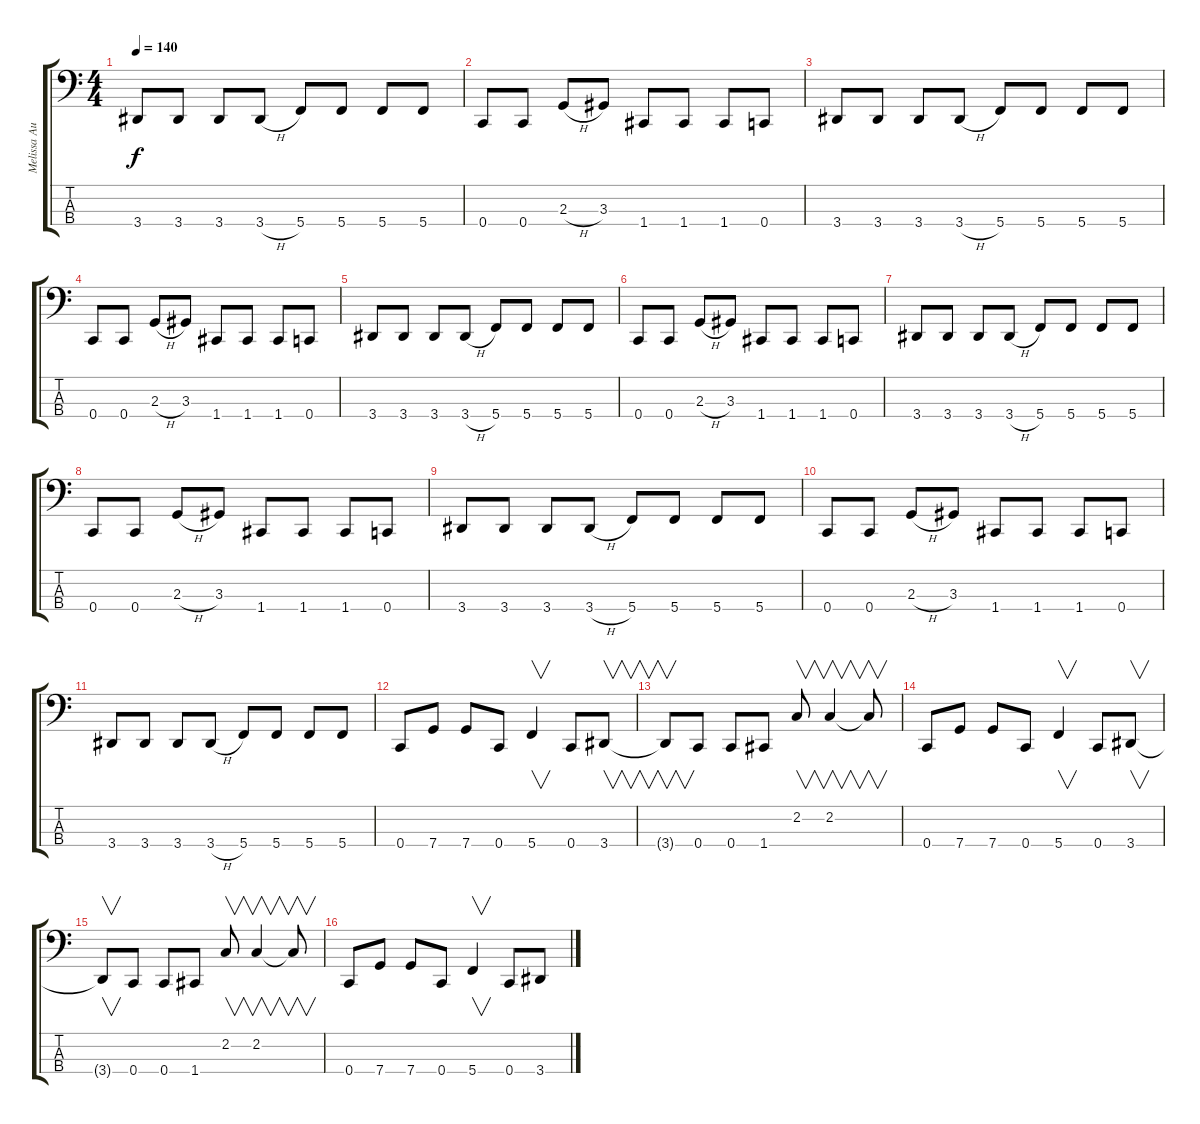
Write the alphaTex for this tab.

\track ("Melissa Auf Der Maur" "Melissa Au") {instrument electricbasspick}
\staff {score tabs}
\tuning (Eb2 Bb1 F1 C1) {hide}
\ts (4 4)
\tempo 140
\clef f4
\ks c
3.4.8{dy f} 3.4.8 3.4.8 3.4{h}.8 5.4.8 5.4.8 5.4.8 5.4.8 |
0.4.8 0.4.8 2.3{h}.8 3.3.8 1.4.8 1.4.8 1.4.8 0.4.8 |
3.4.8 3.4.8 3.4.8 3.4{h}.8 5.4.8 5.4.8 5.4.8 5.4.8 |
0.4.8 0.4.8 2.3{h}.8 3.3.8 1.4.8 1.4.8 1.4.8 0.4.8 |
3.4.8 3.4.8 3.4.8 3.4{h}.8 5.4.8 5.4.8 5.4.8 5.4.8 |
0.4.8 0.4.8 2.3{h}.8 3.3.8 1.4.8 1.4.8 1.4.8 0.4.8 |
3.4.8 3.4.8 3.4.8 3.4{h}.8 5.4.8 5.4.8 5.4.8 5.4.8 |
0.4.8 0.4.8 2.3{h}.8 3.3.8 1.4.8 1.4.8 1.4.8 0.4.8 |
3.4.8 3.4.8 3.4.8 3.4{h}.8 5.4.8 5.4.8 5.4.8 5.4.8 |
0.4.8 0.4.8 2.3{h}.8 3.3.8 1.4.8 1.4.8 1.4.8 0.4.8 |
3.4.8 3.4.8 3.4.8 3.4{h}.8 5.4.8 5.4.8 5.4.8 5.4.8 |
0.4.8 7.4.8 7.4.8 0.4.8 5.4.4{v} 0.4.8 3.4.8{v} |
3.4{t}.8{v} 0.4.8 0.4.8 1.4.8 2.2.8{v} 2.2.4{v} 2.2{t}.8{v} |
0.4.8 7.4.8 7.4.8 0.4.8 5.4.4{v} 0.4.8 3.4.8{v} |
3.4{t}.8{v} 0.4.8 0.4.8 1.4.8 2.2.8{v} 2.2.4{v} 2.2{t}.8{v} |
0.4.8 7.4.8 7.4.8 0.4.8 5.4.4{v} 0.4.8 3.4.8
